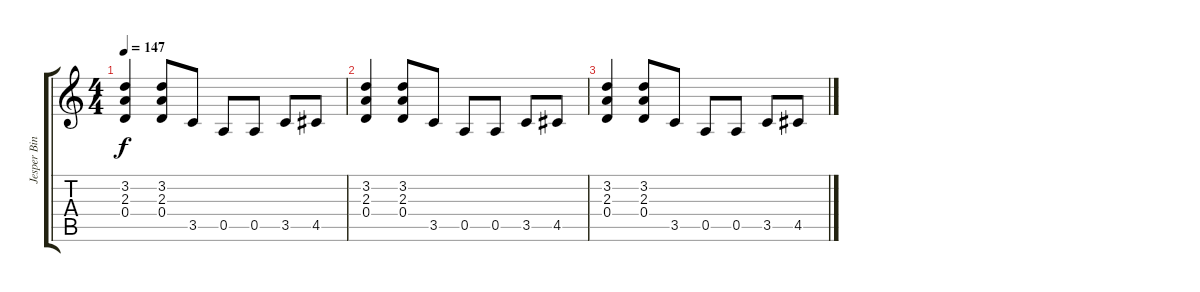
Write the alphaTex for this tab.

\track ("Jesper Binzer" "Jesper Bin") {instrument overdrivenguitar}
\staff {score tabs}
\tuning (E4 B3 G3 D3 A2 E2) {hide}
\ts (4 4)
\tempo 147
\clef g2
\ks c
(3.2 2.3 0.4).4{dy f} (3.2 2.3 0.4).8 3.5.8 0.5.8 0.5.8 3.5.8 4.5.8 |
(3.2 2.3 0.4).4 (3.2 2.3 0.4).8 3.5.8 0.5.8 0.5.8 3.5.8 4.5.8 |
(3.2 2.3 0.4).4 (3.2 2.3 0.4).8 3.5.8 0.5.8 0.5.8 3.5.8 4.5.8
